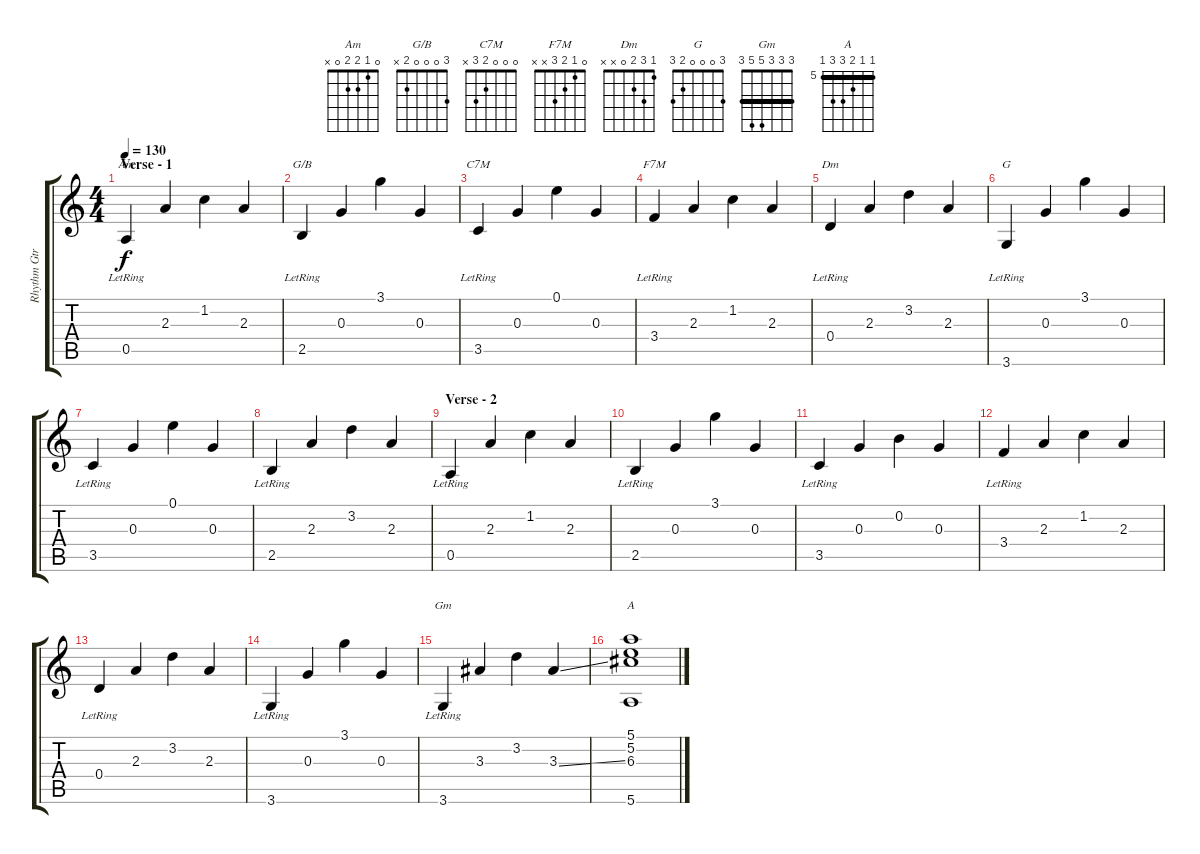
\track ("Rhythm Gtr. 1" "Rhythm Gtr") {instrument electricguitarjazz}
\staff {score tabs}
\tuning (E4 B3 G3 D3 A2 E2) {hide}
\chord ("Am" 0 1 2 2 0 x)
\chord ("G/B" 3 0 0 0 2 x)
\chord ("C7M" 0 0 0 2 3 x)
\chord ("F7M" 0 1 2 3 x x)
\chord ("Dm" 1 3 2 0 x x)
\chord ("G" 3 0 0 0 2 3)
\chord ("Gm" 3 3 3 5 5 3) {barre 3}
\chord ("A" 5 5 6 7 7 5) {firstfret 5 barre 5}
\ts (4 4)
\section ("" "Verse - 1")
\tempo 130
\clef g2
\ks c
0.5{lr}.4{ch "Am" dy f} 2.3.4 1.2.4 2.3.4 |
2.5{lr}.4{ch "G/B"} 0.3.4 3.1.4 0.3.4 |
3.5{lr}.4{ch "C7M"} 0.3.4 0.1.4 0.3.4 |
3.4{lr}.4{ch "F7M"} 2.3.4 1.2.4 2.3.4 |
0.4{lr}.4{ch "Dm"} 2.3.4 3.2.4 2.3.4 |
3.6{lr}.4{ch "G"} 0.3.4 3.1.4 0.3.4 |
3.5{lr}.4 0.3.4 0.1.4 0.3.4 |
2.5{lr}.4 2.3.4 3.2.4 2.3.4 |
\section ("" "Verse - 2")
0.5{lr}.4 2.3.4 1.2.4 2.3.4 |
2.5{lr}.4 0.3.4 3.1.4 0.3.4 |
3.5{lr}.4 0.3.4 0.2.4 0.3.4 |
3.4{lr}.4 2.3.4 1.2.4 2.3.4 |
0.4{lr}.4 2.3.4 3.2.4 2.3.4 |
3.6{lr}.4 0.3.4 3.1.4 0.3.4 |
3.6{lr}.4{ch "Gm"} 3.3.4 3.2.4 3.3{ss}.4 |
(5.1 5.2 6.3 5.6).1{ch "A"}
